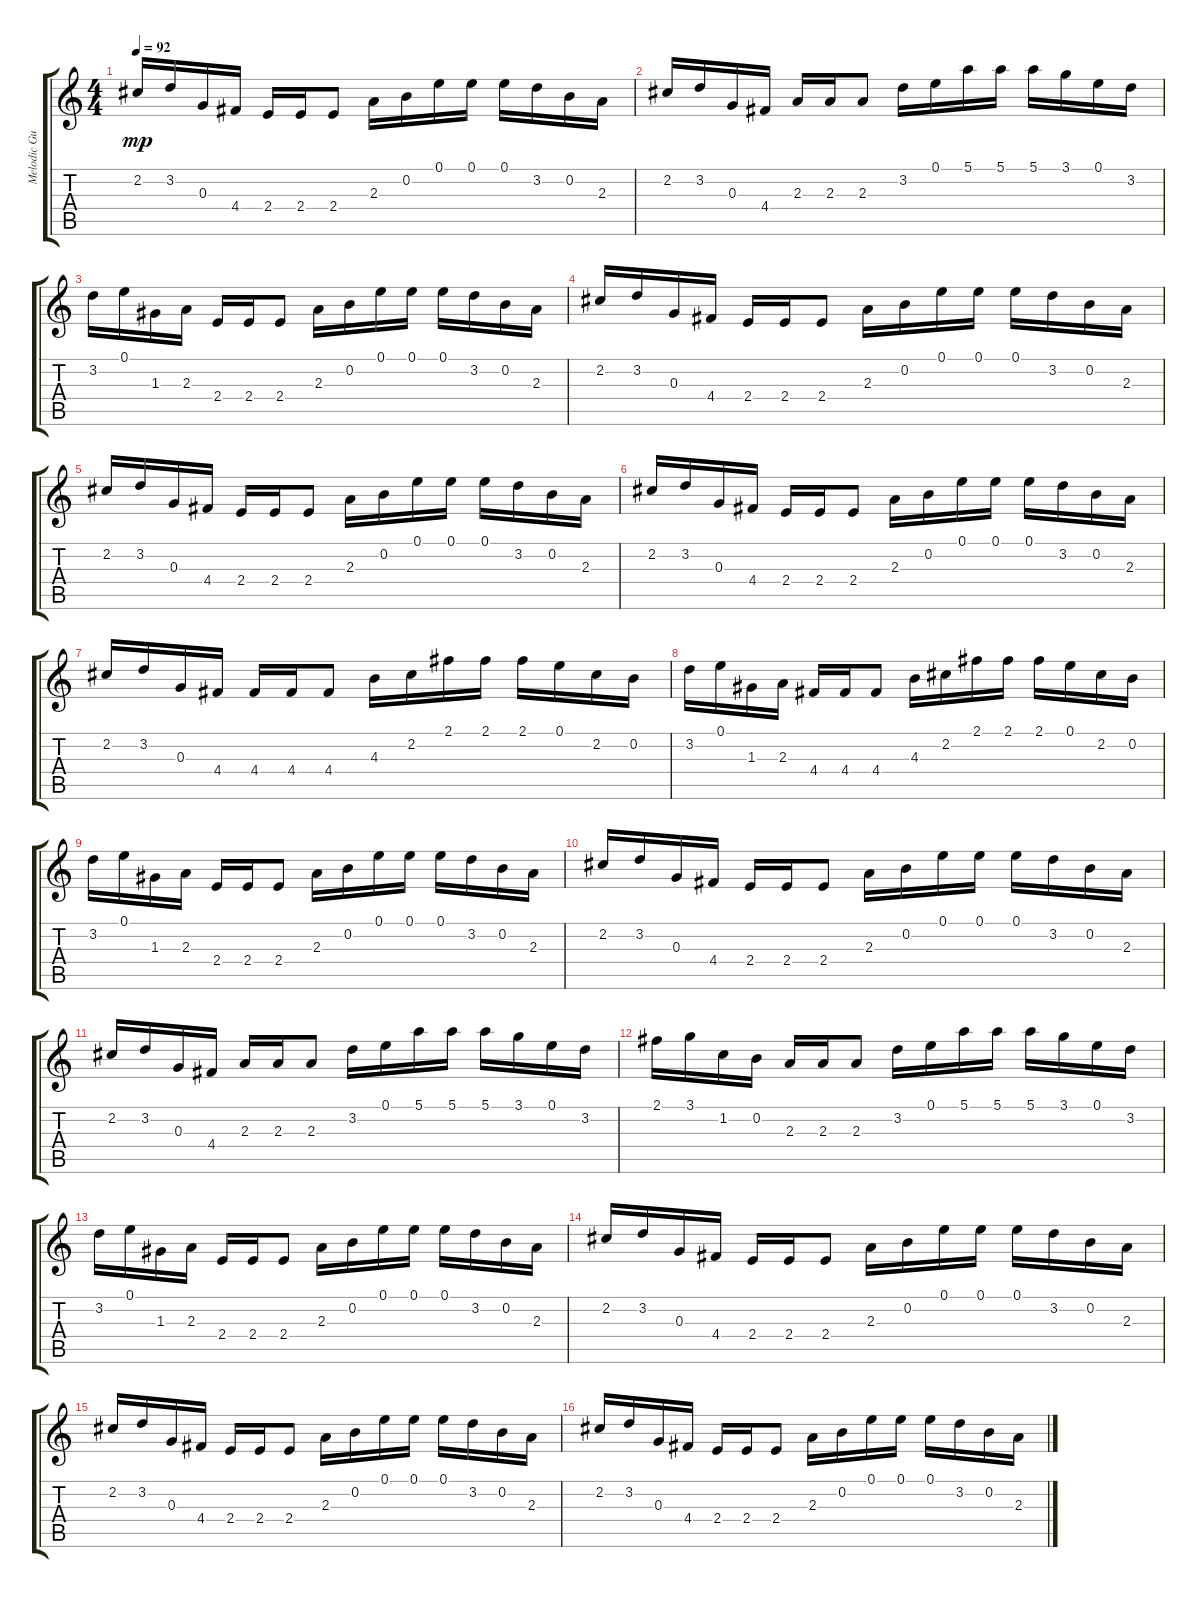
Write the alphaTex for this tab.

\track ("Melodic Guitar" "Melodic Gu") {instrument electricguitarjazz}
\staff {score tabs}
\tuning (E4 B3 G3 D3 A2 E2) {hide}
\ts (4 4)
\tempo 92
\clef g2
\ks c
2.2.16{dy mp} 3.2.16 0.3.16 4.4.16 2.4.16 2.4.16 2.4.8 2.3.16 0.2.16 0.1.16 0.1.16 0.1.16 3.2.16 0.2.16 2.3.16 |
2.2.16 3.2.16 0.3.16 4.4.16 2.3.16 2.3.16 2.3.8 3.2.16 0.1.16 5.1.16 5.1.16 5.1.16 3.1.16 0.1.16 3.2.16 |
3.2.16 0.1.16 1.3.16 2.3.16 2.4.16 2.4.16 2.4.8 2.3.16 0.2.16 0.1.16 0.1.16 0.1.16 3.2.16 0.2.16 2.3.16 |
2.2.16 3.2.16 0.3.16 4.4.16 2.4.16 2.4.16 2.4.8 2.3.16 0.2.16 0.1.16 0.1.16 0.1.16 3.2.16 0.2.16 2.3.16 |
2.2.16 3.2.16 0.3.16 4.4.16 2.4.16 2.4.16 2.4.8 2.3.16 0.2.16 0.1.16 0.1.16 0.1.16 3.2.16 0.2.16 2.3.16 |
2.2.16 3.2.16 0.3.16 4.4.16 2.4.16 2.4.16 2.4.8 2.3.16 0.2.16 0.1.16 0.1.16 0.1.16 3.2.16 0.2.16 2.3.16 |
2.2.16 3.2.16 0.3.16 4.4.16 4.4.16 4.4.16 4.4.8 4.3.16 2.2.16 2.1.16 2.1.16 2.1.16 0.1.16 2.2.16 0.2.16 |
3.2.16 0.1.16 1.3.16 2.3.16 4.4.16 4.4.16 4.4.8 4.3.16 2.2.16 2.1.16 2.1.16 2.1.16 0.1.16 2.2.16 0.2.16 |
3.2.16 0.1.16 1.3.16 2.3.16 2.4.16 2.4.16 2.4.8 2.3.16 0.2.16 0.1.16 0.1.16 0.1.16 3.2.16 0.2.16 2.3.16 |
2.2.16 3.2.16 0.3.16 4.4.16 2.4.16 2.4.16 2.4.8 2.3.16 0.2.16 0.1.16 0.1.16 0.1.16 3.2.16 0.2.16 2.3.16 |
2.2.16 3.2.16 0.3.16 4.4.16 2.3.16 2.3.16 2.3.8 3.2.16 0.1.16 5.1.16 5.1.16 5.1.16 3.1.16 0.1.16 3.2.16 |
2.1.16 3.1.16 1.2.16 0.2.16 2.3.16 2.3.16 2.3.8 3.2.16 0.1.16 5.1.16 5.1.16 5.1.16 3.1.16 0.1.16 3.2.16 |
3.2.16 0.1.16 1.3.16 2.3.16 2.4.16 2.4.16 2.4.8 2.3.16 0.2.16 0.1.16 0.1.16 0.1.16 3.2.16 0.2.16 2.3.16 |
2.2.16 3.2.16 0.3.16 4.4.16 2.4.16 2.4.16 2.4.8 2.3.16 0.2.16 0.1.16 0.1.16 0.1.16 3.2.16 0.2.16 2.3.16 |
2.2.16 3.2.16 0.3.16 4.4.16 2.4.16 2.4.16 2.4.8 2.3.16 0.2.16 0.1.16 0.1.16 0.1.16 3.2.16 0.2.16 2.3.16 |
2.2.16 3.2.16 0.3.16 4.4.16 2.4.16 2.4.16 2.4.8 2.3.16 0.2.16 0.1.16 0.1.16 0.1.16 3.2.16 0.2.16 2.3.16
